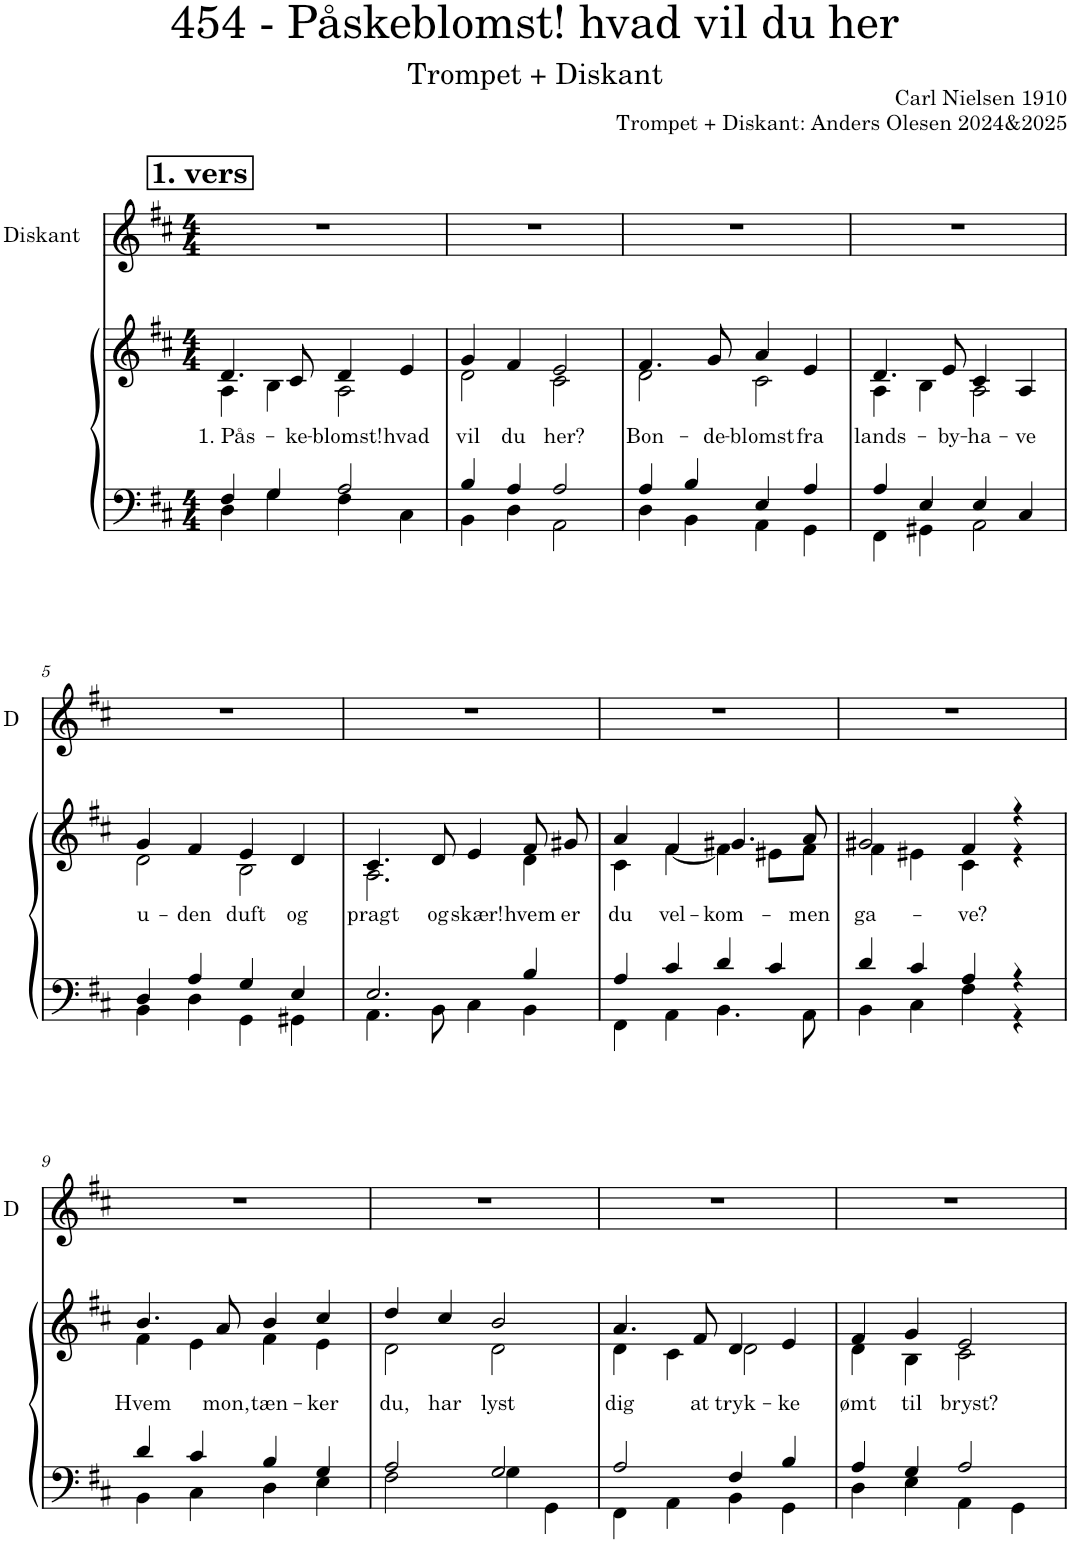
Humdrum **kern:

**kern	**kern	**text	**kern
*part2	*part2	*part2	*part1
*staff3	*staff2	*staff2	*staff1
*I"Piano	*	*	*I"Diskant
*I'Pno	*	*	*I'D
*clefF4	*clefG2	*	*clefG2
*k[f#c#]	*k[f#c#]	*	*k[f#c#]
*M4/4	*M4/4	*	*M4/4
!!LO:REH:place=s1:a:B:cj:fs=14:t=1. vers
=1	=1	=1	=1
*^	*	*	*
!	!	!	!LO:LY:b	!
*	*	*^	*	*
4F#/	4D\	4.d/	4A\	1. Pås-	1r
4G/	4G\	.	4B\	.	.
!	!	!	!	!LO:LY:b	!
.	.	8c#/	.	-ke-	.
!	!	!	!	!LO:LY:b	!
2A/	4F#\	4d/	2A\	-blomst!	.
!	!	!	!	!LO:LY:b	!
.	4C#\	4e/	.	hvad	.
=2	=2	=2	=2	=2	=2
!	!	!	!	!LO:LY:b	!
4B/	4BB\	4g/	2d\	vil	1r
!	!	!	!	!LO:LY:b	!
4A/	4D\	4f#/	.	du	.
!	!	!	!	!LO:LY:b	!
2A/	2AA\	2e/	2c#\	her?	.
=3	=3	=3	=3	=3	=3
!	!	!	!	!LO:LY:b	!
4A/	4D\	4.f#/	2d\	Bon-	1r
4B/	4BB\	.	.	.	.
!	!	!	!	!LO:LY:b	!
.	.	8g/	.	-de-	.
!	!	!	!	!LO:LY:b	!
4E/	4AA\	4a/	2c#\	-blomst	.
!	!	!	!	!LO:LY:b	!
4A/	4GG\	4e/	.	fra	.
=4	=4	=4	=4	=4	=4
!	!	!	!	!LO:LY:b	!
4A/	4FF#\	4.d/	4A\	lands-	1r
4E/	4GG#X\	.	4B\	.	.
!	!	!	!	!LO:LY:b	!
.	.	8e/	.	-by-	.
!	!	!	!	!LO:LY:b	!
4E/	2AA\	4c#/	2A\	-ha-	.
!	!	!	!	!LO:LY:b	!
4C#/	.	4A/	.	-ve	.
!!LO:LB:g=z
=5	=5	=5	=5	=5	=5
!	!	!	!	!LO:LY:b	!
4D/	4BB\	4g/	2d\	u-	1r
!	!	!	!	!LO:LY:b	!
4A/	4D\	4f#/	.	-den	.
!	!	!	!	!LO:LY:b	!
4G/	4GG\	4e/	2B\	duft	.
!	!	!	!	!LO:LY:b	!
4E/	4GG#X\	4d/	.	og	.
=6	=6	=6	=6	=6	=6
!	!	!	!	!LO:LY:b	!
2.E/	4.AA\	4.c#/	2.A\	pragt	1r
!	!	!	!	!LO:LY:b	!
.	8BB\	8d/	.	og	.
!	!	!	!	!LO:LY:b	!
.	4C#\	4e/	.	skær!	.
!	!	!	!	!LO:LY:b	!
4B/	4BB\	8f#/	4d\	hvem	.
!	!	!	!	!LO:LY:b	!
.	.	8g#X/	.	er	.
=7	=7	=7	=7	=7	=7
!	!	!	!	!LO:LY:b	!
4A/	4FF#\	4a/	4c#\	du	1r
!	!	!	!	!LO:LY:b	!
4c#/	4AA\	4f#/	[<4f#\	vel-	.
!	!	!	!	!LO:LY:b	!
4d/	4.BB\	4.g#X/	4f#\]	-kom-	.
4c#/	.	.	8e#X\L	.	.
!	!	!	!	!LO:LY:b	!
.	8AA\	8a/	8f#\J	-men	.
=8	=8	=8	=8	=8	=8
!	!	!	!	!LO:LY:b	!
4d/	4BB\	2g#X/	4f#\	ga-	1r
4c#/	4C#\	.	4e#X\	.	.
!	!	!	!	!LO:LY:b	!
4A/	4F#\	4f#/	4c#\	-ve?	.
4r	4r	4r	4r	.	.
!!LO:LB:g=z
=9	=9	=9	=9	=9	=9
!	!	!	!	!LO:LY:b	!
4d/	4BB\	4.b/	4f#\	Hvem	1r
4c#/	4C#\	.	4e\	.	.
!	!	!	!	!LO:LY:b	!
.	.	8a/	.	mon,	.
!	!	!	!	!LO:LY:b	!
4B/	4D\	4b/	4f#\	tæn-	.
!	!	!	!	!LO:LY:b	!
4G/	4E\	4cc#/	4e\	-ker	.
=10	=10	=10	=10	=10	=10
!	!	!	!	!LO:LY:b	!
2A/	2F#\	4dd/	2d\	du,	1r
!	!	!	!	!LO:LY:b	!
.	.	4cc#/	.	har	.
!	!	!	!	!LO:LY:b	!
2G/	4G\	2b/	2d\	lyst	.
.	4GG\	.	.	.	.
=11	=11	=11	=11	=11	=11
!	!	!	!	!LO:LY:b	!
2A/	4FF#\	4.a/	4d\	dig	1r
.	4AA\	.	4c#\	.	.
!	!	!	!	!LO:LY:b	!
.	.	8f#/	.	at	.
!	!	!	!	!LO:LY:b	!
4F#/	4BB\	4d/	2d\	tryk-	.
!	!	!	!	!LO:LY:b	!
4B/	4GG\	4e/	.	-ke	.
=12	=12	=12	=12	=12	=12
!	!	!	!	!LO:LY:b	!
4A/	4D\	4f#/	4d\	ømt	1r
!	!	!	!	!LO:LY:b	!
4G/	4E\	4g/	4B\	til	.
!	!	!	!	!LO:LY:b	!
2A/	4AA\	2e/	2c#\	bryst?	.
.	4GG\	.	.	.	.
*v	*v	*	*	*	*
*	*v	*v	*	*
=	=	=	=
*-	*-	*-	*-
